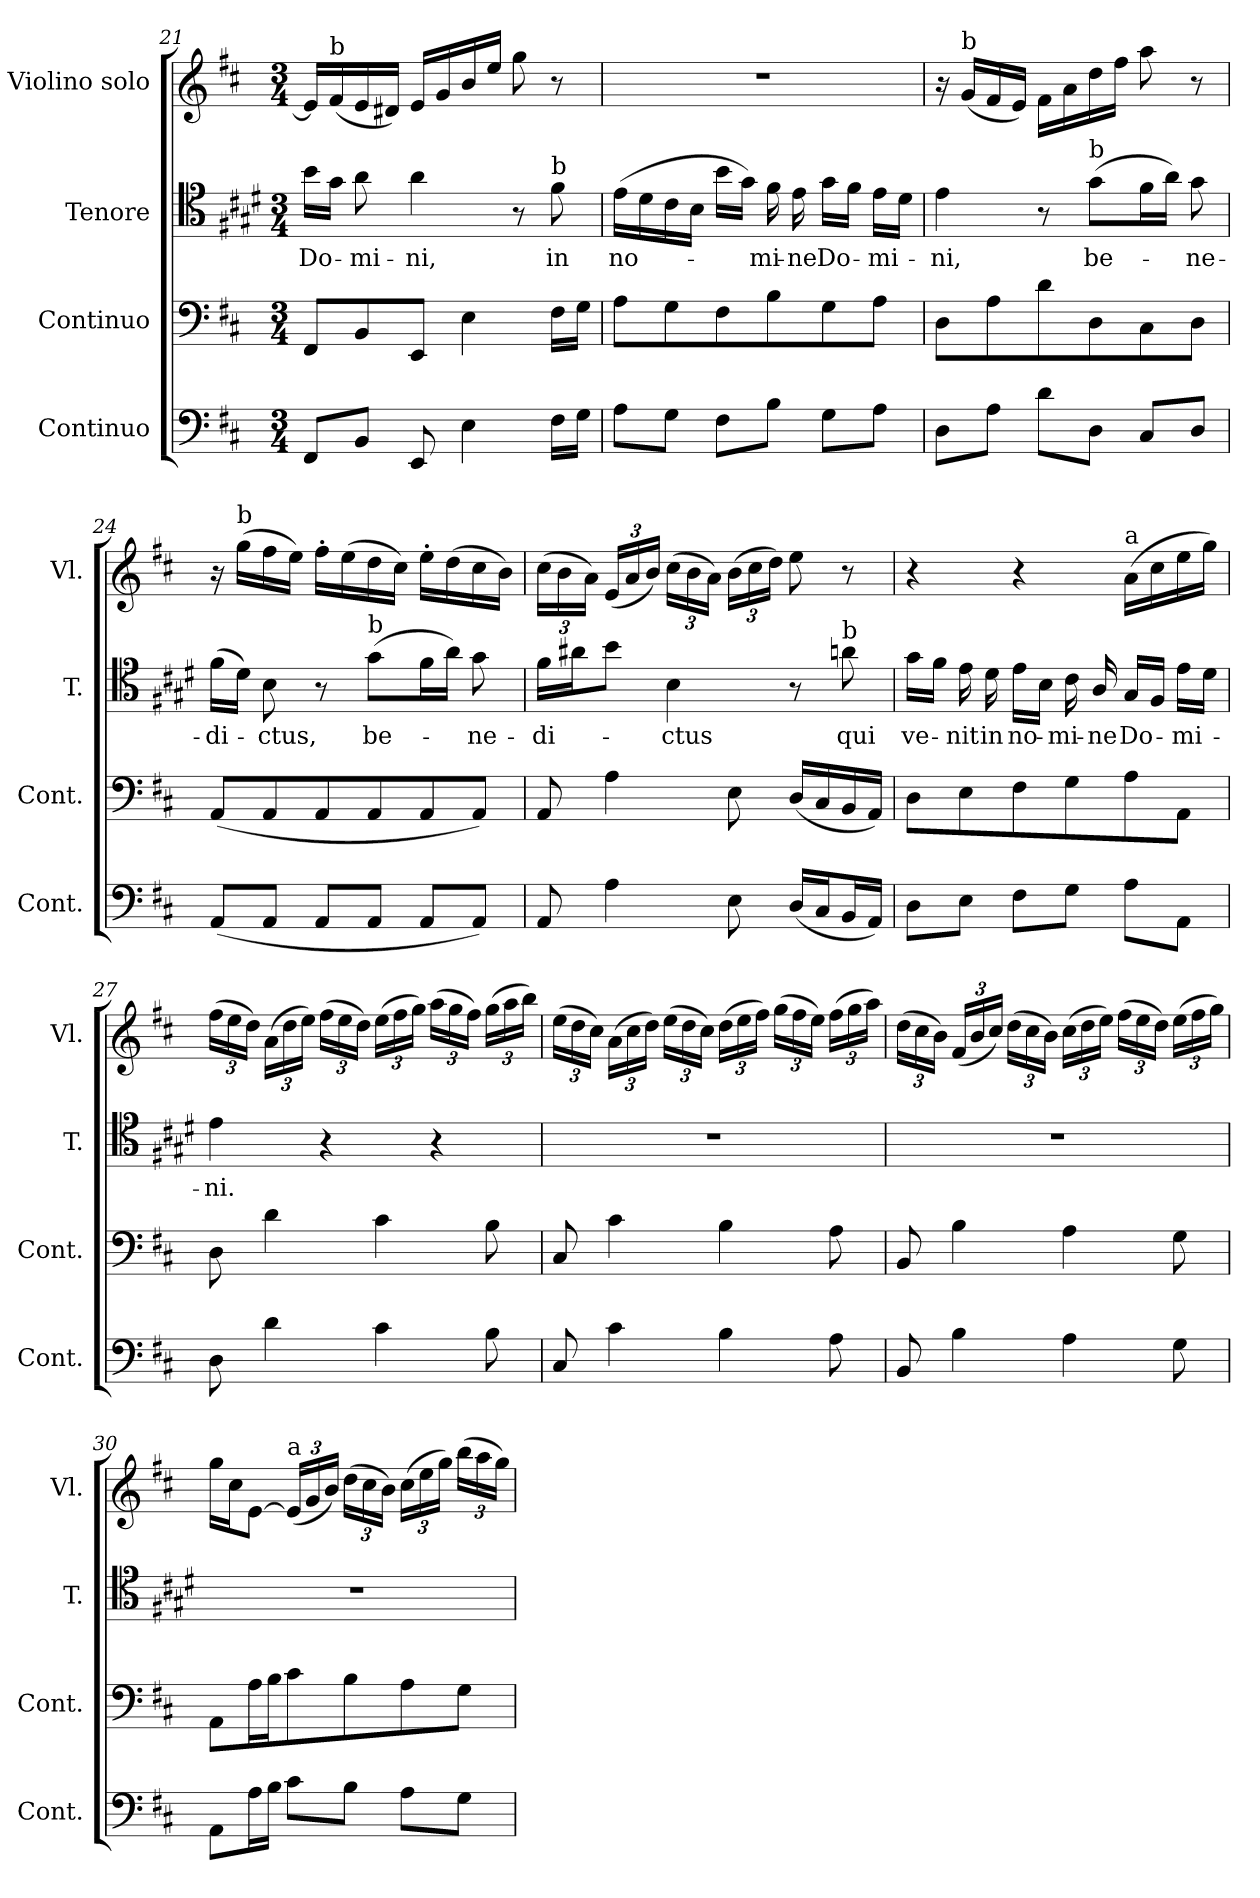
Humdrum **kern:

**kern	**kern	**kern	**text	**kern
*part4	*part3	*part2	*part2	*part1
*staff4	*staff3	*staff2	*staff2	*staff1
*I"Continuo	*I"Continuo	*I"Tenore	*	*I"Violino solo
*I'Cont.	*I'Cont.	*I'T.	*	*I'Vl.
*clefF4	*clefF4	*clefC4	*	*clefG2
*	*	*ITrd1c2	*	*
*k[f#c#]	*k[f#c#]	*k[f#c#]	*	*k[f#c#]
*M3/4	*M3/4	*M3/4	*	*M3/4
=21	=21	=21	=21	=21
8FF#/L	8FF#/L	16a\LL	Do-	16e/LL]
!	!	!	!	!LO:TX:a:t=b
.	.	16f#\JJ	.	(16f#/
8BB/J	8BB/	8g\	-mi-	16e/
.	.	.	.	16d#X/JJ)
8EE	8EE/J	4g\	-ni,	16e/LL
.	.	.	.	16g/
4E	4E\	.	.	16b/
.	.	.	.	16ee/JJ
.	.	8r	.	8gg\
!	!	!LO:TX:a:t=b	!	!
16F#\LL	16F#\LL	8e\	in	8r
16G\JJ	16G\JJ	.	.	.
=22	=22	=22	=22	=22
8A\L	8A\L	(16d\LL	no-	2.r
.	.	16c#\	.	.
8G\J	8G\	16B\	.	.
.	.	16A\JJ	.	.
8F#\L	8F#\	16a\LL	.	.
.	.	16f#\JJ)	.	.
8B\J	8B\	16e\	-mi-	.
.	.	16d\	-ne	.
8G\L	8G\	16f#\LL	Do-	.
.	.	16e\JJ	.	.
8A\J	8A\J	16d\LL	-mi-	.
.	.	16c#\JJ	.	.
=23	=23	=23	=23	=23
8D\L	8D\L	4d\	-ni,	16r
!	!	!	!	!LO:TX:a:t=b
.	.	.	.	(16g/LL
8A\J	8A\	.	.	16f#/
.	.	.	.	16e/JJ)
8d\L	8d\	8r	.	16f#\LL
.	.	.	.	16a\
!	!	!LO:TX:a:t=b	!	!
8D\J	8D\	(8f#\L	be-	16dd\
.	.	.	.	16ff#\JJ
8C#/L	8C#\	16e\L	.	8aa\
.	.	16g\JJ)	.	.
8D/J	8D\J	8f#\	-ne-	8r
=24	=24	=24	=24	=24
(8AA/L	(8AA/L	(16e\LL	-di-	16r
!	!	!	!	!LO:TX:a:t=b
.	.	16c#\JJ)	.	(16gg\LL
8AA/J	8AA/	8A\	-ctus,	16ff#\
.	.	.	.	16ee\JJ)
8AA/L	8AA/	8r	.	16ff#'\LL
.	.	.	.	(16ee\
!	!	!LO:TX:a:t=b	!	!
8AA/J	8AA/	(8f#\L	be-	16dd\
.	.	.	.	16cc#\JJ)
8AA/L	8AA/	16e\L	.	16ee'\LL
.	.	16g\JJ)	.	(16dd\
8AA/J)	8AA/J)	8f#\	-ne-	16cc#\
.	.	.	.	16b\JJ)
=25	=25	=25	=25	=25
*	*	*	*	*Xbrackettup
8AA	8AA/	16e\LL	-di-	(24cc#\LL
.	.	.	.	24b\
.	.	16g#X\J	.	.
.	.	.	.	24a\JJ)
4A	4A\	8a\J	.	(24e/LL
.	.	.	.	24a/
.	.	.	.	24b/JJ)
.	.	4A\	-ctus	(24cc#\LL
.	.	.	.	24b\
.	.	.	.	24a\JJ)
8E	8E\	.	.	(24b\LL
.	.	.	.	24cc#\
.	.	.	.	24dd\JJ)
(16D/LL	(16D/LL	8r	.	8ee\
16C#/J	16C#/	.	.	.
!	!	!LO:TX:a:t=b	!	!
16BB/L	16BB/	8gn\	qui	8r
16AA/JJ)	16AA/JJ)	.	.	.
=26	=26	=26	=26	=26
8D\L	8D\L	16f#\LL	ve-	4r
.	.	16e\JJ	.	.
8E\J	8E\	16d\	-nit	.
.	.	16c#\	in	.
8F#\L	8F#\	16d\LL	no-	4r
.	.	16A\JJ	.	.
8G\J	8G\	16B\	-mi-	.
.	.	16G/	-ne	.
!	!	!	!	!LO:TX:a:t=a
8A\L	8A\	16F#/LL	Do-	(16a\LL
.	.	16E/JJ	.	16cc#\
8AA\J	8AA\J	16d\LL	-mi-	16ee\
.	.	16c#\JJ	.	16gg\JJ)
=27	=27	=27	=27	=27
8D	8D\	4d\	-ni.	(24ff#\LL
.	.	.	.	24ee\
.	.	.	.	24dd\JJ)
4d	4d\	.	.	(24a\LL
.	.	.	.	24dd\
.	.	.	.	24ee\JJ)
.	.	4r	.	(24ff#\LL
.	.	.	.	24ee\
.	.	.	.	24dd\JJ)
4c#	4c#\	.	.	(24ee\LL
.	.	.	.	24ff#\
.	.	.	.	24gg\JJ)
.	.	4r	.	(24aa\LL
.	.	.	.	24gg\
.	.	.	.	24ff#\JJ)
8B	8B\	.	.	(24gg\LL
.	.	.	.	24aa\
.	.	.	.	24bb\JJ)
=28	=28	=28	=28	=28
8C#	8C#/	2.r	.	(24ee\LL
.	.	.	.	24dd\
.	.	.	.	24cc#\JJ)
4c#	4c#\	.	.	(24a\LL
.	.	.	.	24cc#\
.	.	.	.	24dd\JJ)
.	.	.	.	(24ee\LL
.	.	.	.	24dd\
.	.	.	.	24cc#\JJ)
4B	4B\	.	.	(24dd\LL
.	.	.	.	24ee\
.	.	.	.	24ff#\JJ)
.	.	.	.	(24gg\LL
.	.	.	.	24ff#\
.	.	.	.	24ee\JJ)
8A	8A\	.	.	(24ff#\LL
.	.	.	.	24gg\
.	.	.	.	24aa\JJ)
=29	=29	=29	=29	=29
8BB	8BB/	2.r	.	(24dd\LL
.	.	.	.	24cc#\
.	.	.	.	24b\JJ)
4B	4B\	.	.	(24f#/LL
.	.	.	.	24b/
.	.	.	.	24cc#/JJ)
.	.	.	.	(24dd\LL
.	.	.	.	24cc#\
.	.	.	.	24b\JJ)
4A	4A\	.	.	(24cc#\LL
.	.	.	.	24dd\
.	.	.	.	24ee\JJ)
.	.	.	.	(24ff#\LL
.	.	.	.	24ee\
.	.	.	.	24dd\JJ)
8G	8G\	.	.	(24ee\LL
.	.	.	.	24ff#\
.	.	.	.	24gg\JJ)
=30	=30	=30	=30	=30
8AA\L	8AA\L	2.r	.	16gg\LL
.	.	.	.	16cc#\J
16A\L	16A\L	.	.	[8e\J
16B\JJ	16B\J	.	.	.
!	!	!	!	!LO:TX:a:t=a
8c#\L	8c#\	.	.	(24e/LL]
.	.	.	.	24g/
.	.	.	.	24b/JJ)
8B\J	8B\	.	.	(24dd\LL
.	.	.	.	24cc#\
.	.	.	.	24b\JJ)
8A\L	8A\	.	.	(24cc#\LL
.	.	.	.	24ee\
.	.	.	.	24gg\JJ)
8G\J	8G\J	.	.	(24bb\LL
.	.	.	.	24aa\
.	.	.	.	24gg\JJ)
=	=	=	=	=
*-	*-	*-	*-	*-
